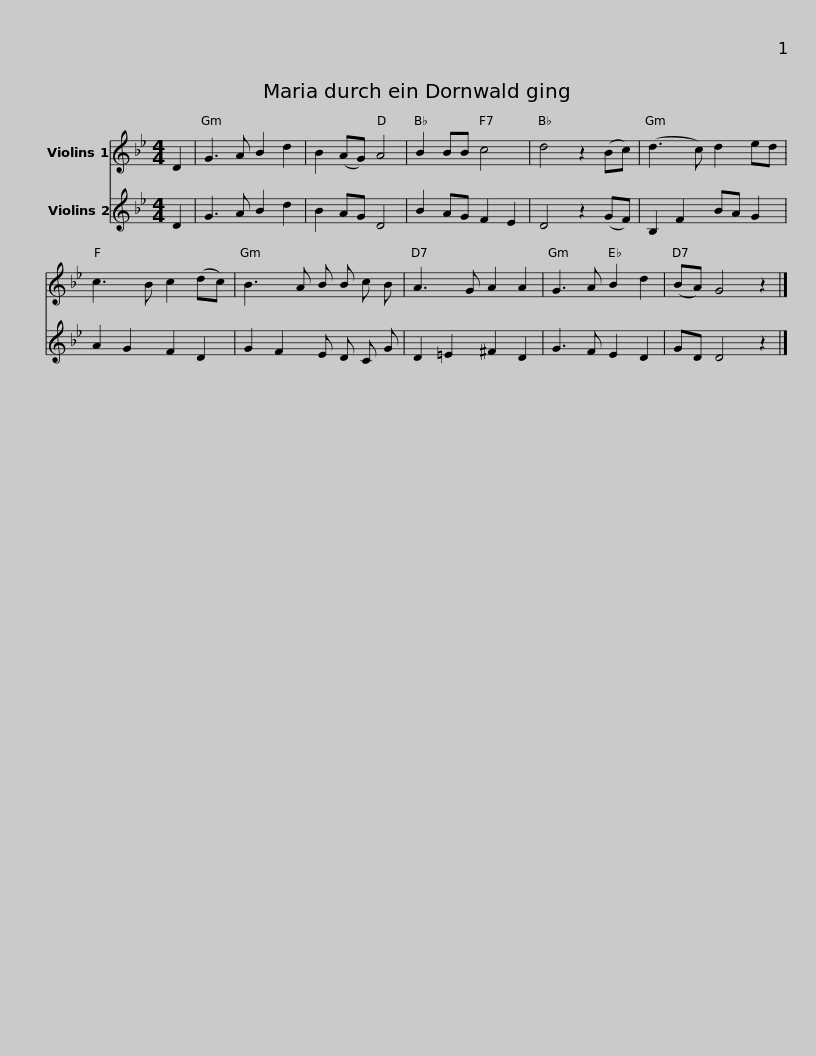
X:1
%%score 1 2
L:1/8
M:4/4
I:linebreak $
K:Bb
V:1 treble
V:2 treble
V:1
 D2 | G3 A B2 d2 | B2 (AG) A4 | B2 BB c4 | d4 z2 (Bc) |$ %5
 (d3 c) d2 ed | c3 B c2 (dc) | B3 A B B c B |$ A3 G A2 A2 | G3 A B2 d2 | %10
 (BA) G4 z2 |] %11
V:2
 D2 | G3 A B2 d2 | B2 AG D4 | B2 AG F2 E2 | D4 z2 (GF) |$ %5
 B,2 F2 BA G2 | A2 G2 F2 D2 | G2 F2 E D C G |$ D2 =E2 ^F2 D2 | G3 F E2 D2 | %10
 GD D4 z2 |] %11
